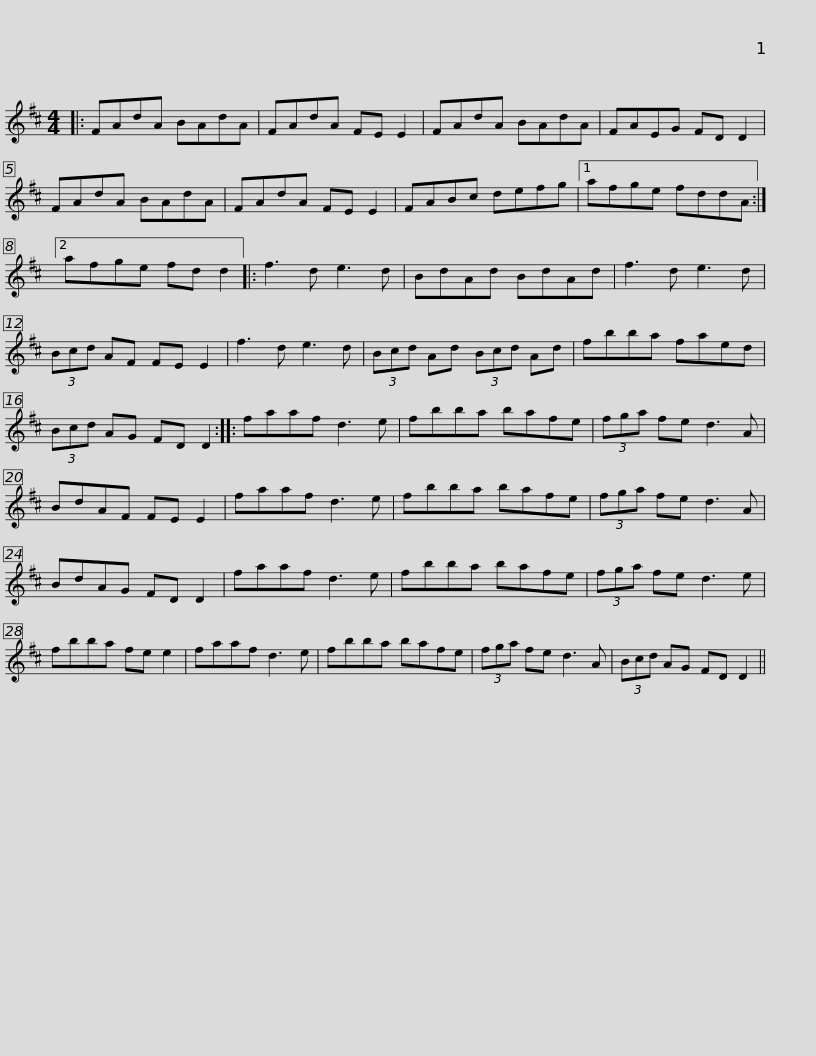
X:1
L:1/8
M:4/4
I:linebreak $
K:D
V:1 treble
V:1
|: FAdA BAdA | FAdA FE E2 | FAdA BAdA | FAEG FD D2 | FAdA BAdA |$ %5
 FAdA FE E2 | FABc defg |1 afge fddA :|2 afge fd d2 |: f3 d e3 d | %10
 BdAd BdAd |$ f3 d e3 d | (3Bcd AF FE E2 | f3 d e3 d | (3Bcd Ad (3Bcd Ad | %15
 fbba faed | (3Bcd AG FD D2 ::$ faaf d3 e | fbba bafe | (3fga fe d3 A | %20
 BdAF FE E2 | faaf d3 e |$ fbba bafe | (3fga fe d3 A | BdAG FD D2 | %25
 faaf d3 e | fbba bafe |$ (3fga fe d3 e | fbba fe e2 | faaf d3 e | %30
 fbba bafe | (3fga fe d3 A |$ (3Bcd AG FD D2 || %33
